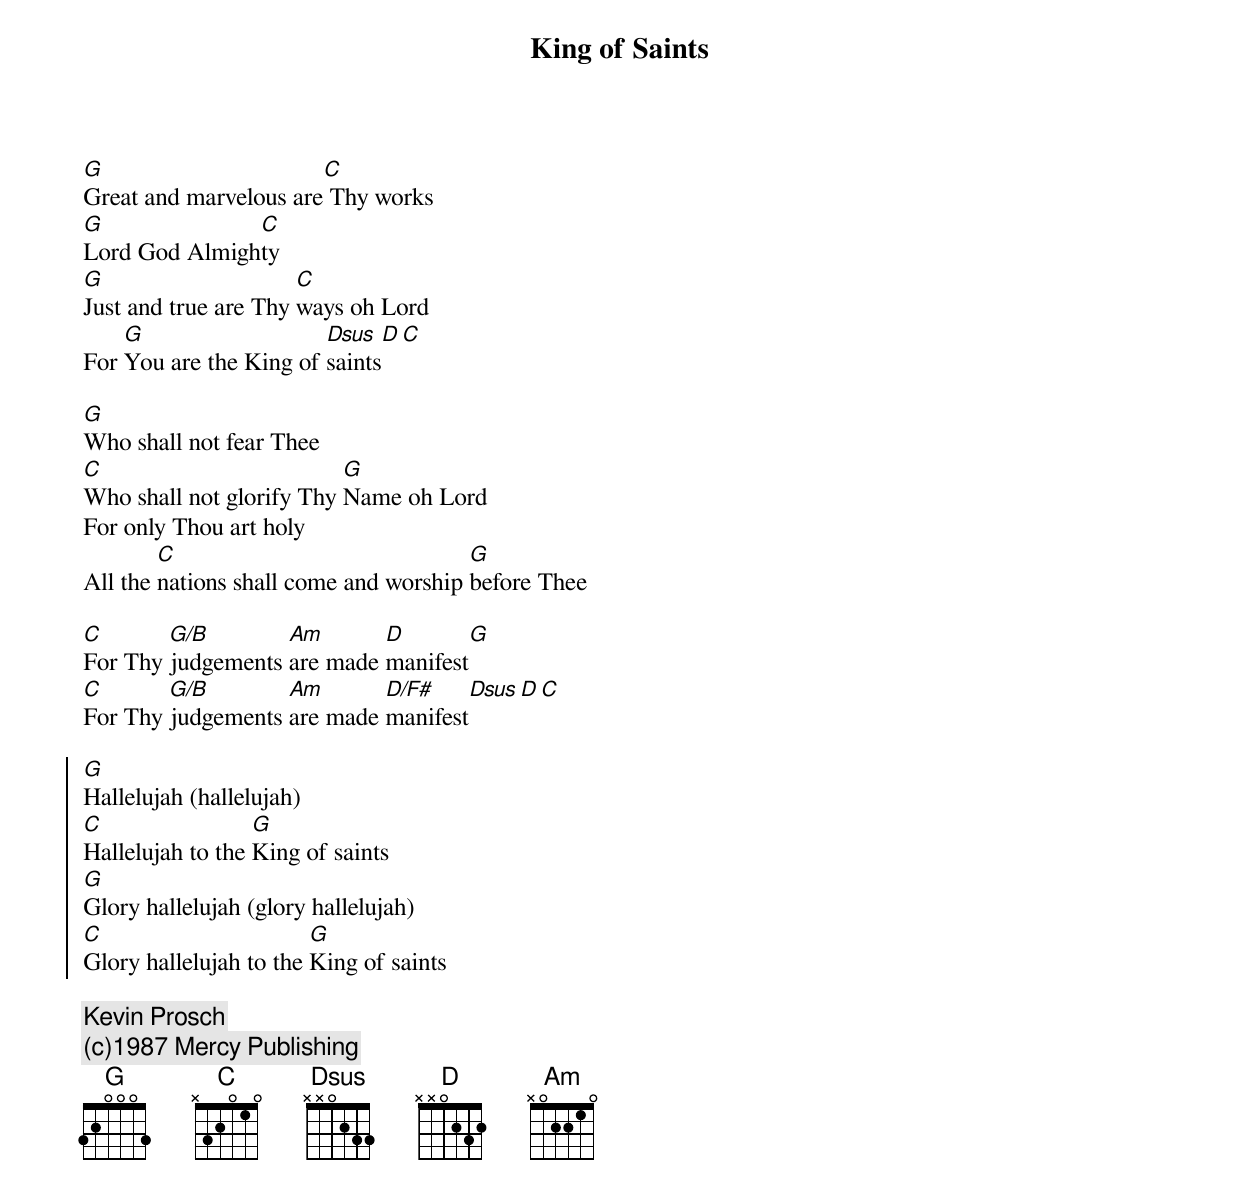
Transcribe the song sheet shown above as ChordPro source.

{title:King of Saints}
[G]Great and marvelous are[C] Thy works
[G]Lord God Almigh[C]ty
[G]Just and true are Thy [C]ways oh Lord
For [G]You are the King of [Dsus]saints[D][C]

[G]Who shall not fear Thee
[C]Who shall not glorify Thy [G]Name oh Lord
For only Thou art holy
All the [C]nations shall come and worship [G]before Thee

[C]For Thy [G/B]judgements [Am]are made [D]manifest[G]
[C]For Thy [G/B]judgements [Am]are made [D/F#]manifest[Dsus][D][C]

{soc}
[G]Hallelujah (hallelujah)
[C]Hallelujah to the [G]King of saints
[G]Glory hallelujah (glory hallelujah)
[C]Glory hallelujah to the [G]King of saints
{eoc}

{comment:Kevin Prosch}
{comment:(c)1987 Mercy Publishing}
